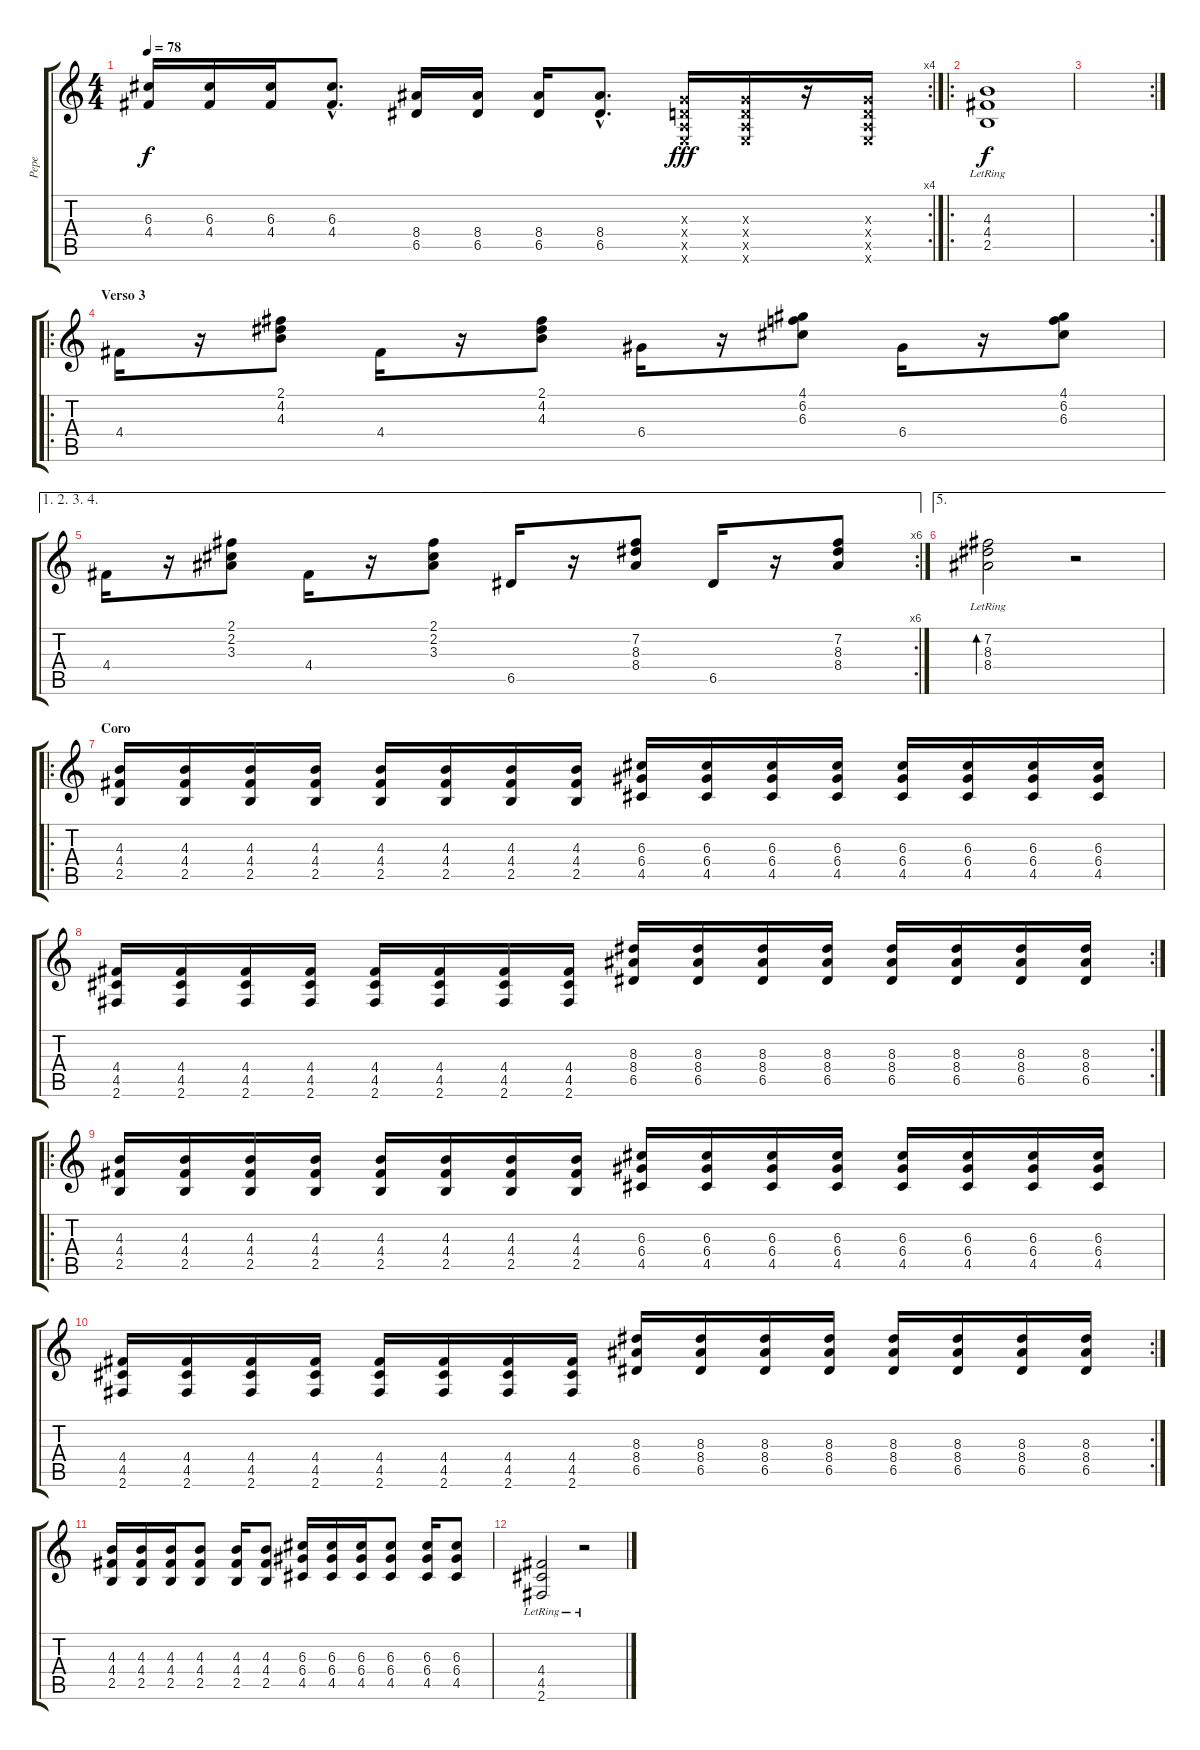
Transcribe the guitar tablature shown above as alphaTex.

\track ("Pepe" "Pepe") {instrument electricguitarclean}
\staff {score tabs}
\tuning (E4 B3 G3 D3 A2 E2) {hide}
\rc 4
\ts (4 4)
\tempo 78
\clef g2
\ks c
(6.3 4.4).16{dy f} (6.3 4.4).16 (6.3 4.4).16 (6.3{hac} 4.4{hac}).8{d} (8.4 6.5).16 (8.4 6.5).16 (8.4 6.5).16 (8.4{hac} 6.5{hac}).8{d} (0.3{x} 0.4{x} 0.5{x} 0.6{x}).16{dy fff} (0.3{x} 0.4{x} 0.5{x} 0.6{x}).16 r.16 (0.3{x} 0.4{x} 0.5{x} 0.6{x}).16 |
\ro
(4.3{lr} 4.4{lr} 2.5{lr}).1{dy f volume 0} |
\rc 2
|
\ro
\section ("" "Verso 3")
4.4.16{volume 13 instrument electricguitarclean} r.16 (2.1 4.2 4.3).8 4.4.16 r.16 (2.1 4.2 4.3).8 6.4.16 r.16 (4.1 6.2 6.3).8 6.4.16 r.16 (4.1 6.2 6.3).8 |
\ae (1 2 3 4)
\rc 6
4.4.16 r.16 (2.1 2.2 3.3).8 4.4.16 r.16 (2.1 2.2 3.3).8 6.5.16 r.16 (7.2 8.3 8.4).8 6.5.16 r.16 (7.2 8.3 8.4).8 |
\ae 5
(7.2{lr} 8.3{lr} 8.4{lr}).2{bd 120} r.2 |
\ro
\section ("" "Coro")
(4.3 4.4 2.5).16{volume 11 instrument distortionguitar} (4.3 4.4 2.5).16 (4.3 4.4 2.5).16 (4.3 4.4 2.5).16 (4.3 4.4 2.5).16 (4.3 4.4 2.5).16 (4.3 4.4 2.5).16 (4.3 4.4 2.5).16 (6.3 6.4 4.5).16 (6.3 6.4 4.5).16 (6.3 6.4 4.5).16 (6.3 6.4 4.5).16 (6.3 6.4 4.5).16 (6.3 6.4 4.5).16 (6.3 6.4 4.5).16 (6.3 6.4 4.5).16 |
\rc 2
(4.4 4.5 2.6).16 (4.4 4.5 2.6).16 (4.4 4.5 2.6).16 (4.4 4.5 2.6).16 (4.4 4.5 2.6).16 (4.4 4.5 2.6).16 (4.4 4.5 2.6).16 (4.4 4.5 2.6).16 (8.3 8.4 6.5).16 (8.3 8.4 6.5).16 (8.3 8.4 6.5).16 (8.3 8.4 6.5).16 (8.3 8.4 6.5).16 (8.3 8.4 6.5).16 (8.3 8.4 6.5).16 (8.3 8.4 6.5).16 |
\ro
(4.3 4.4 2.5).16 (4.3 4.4 2.5).16 (4.3 4.4 2.5).16 (4.3 4.4 2.5).16 (4.3 4.4 2.5).16 (4.3 4.4 2.5).16 (4.3 4.4 2.5).16 (4.3 4.4 2.5).16 (6.3 6.4 4.5).16 (6.3 6.4 4.5).16 (6.3 6.4 4.5).16 (6.3 6.4 4.5).16 (6.3 6.4 4.5).16 (6.3 6.4 4.5).16 (6.3 6.4 4.5).16 (6.3 6.4 4.5).16 |
\rc 2
(4.4 4.5 2.6).16 (4.4 4.5 2.6).16 (4.4 4.5 2.6).16 (4.4 4.5 2.6).16 (4.4 4.5 2.6).16 (4.4 4.5 2.6).16 (4.4 4.5 2.6).16 (4.4 4.5 2.6).16 (8.3 8.4 6.5).16 (8.3 8.4 6.5).16 (8.3 8.4 6.5).16 (8.3 8.4 6.5).16 (8.3 8.4 6.5).16 (8.3 8.4 6.5).16 (8.3 8.4 6.5).16 (8.3 8.4 6.5).16 |
(4.3 4.4 2.5).16 (4.3 4.4 2.5).16 (4.3 4.4 2.5).16 (4.3 4.4 2.5).8 (4.3 4.4 2.5).16 (4.3 4.4 2.5).8 (6.3 6.4 4.5).16 (6.3 6.4 4.5).16 (6.3 6.4 4.5).16 (6.3 6.4 4.5).8 (6.3 6.4 4.5).16 (6.3 6.4 4.5).8 |
(4.4{lr} 4.5{lr} 2.6{lr}).2 r.2
